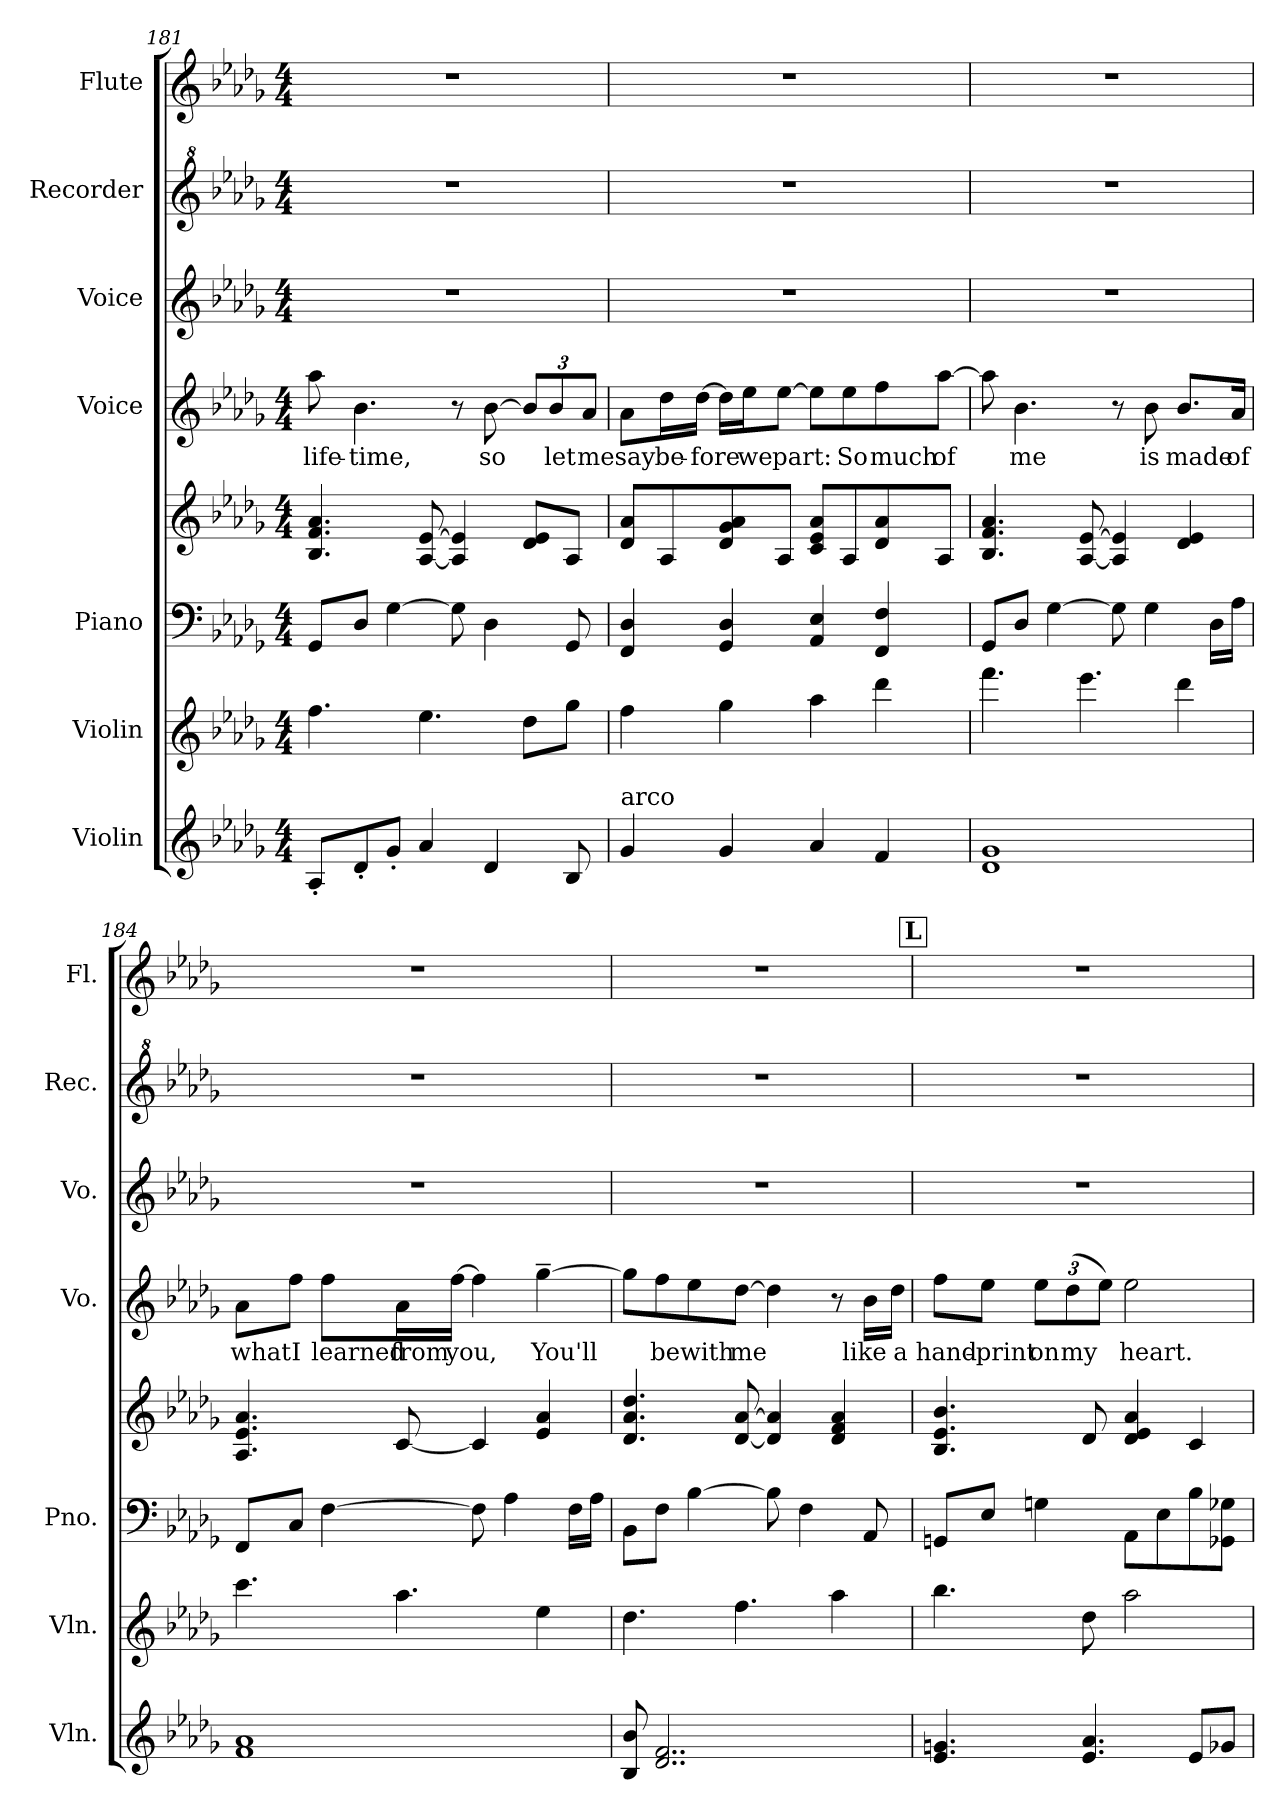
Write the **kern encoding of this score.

**kern	**kern	**kern	**kern	**kern	**text	**kern	**kern	**kern
*part7	*part6	*part5	*part5	*part4	*part4	*part3	*part2	*part1
*staff8	*staff7	*staff6	*staff5	*staff4	*staff4	*staff3	*staff2	*staff1
*I"Violin	*I"Violin	*I"Piano	*	*I"Voice	*	*I"Voice	*I"Recorder	*I"Flute
*I'Vln.	*I'Vln.	*I'Pno.	*	*I'Vo.	*	*I'Vo.	*I'Rec.	*I'Fl.
*clefG2	*clefG2	*clefF4	*clefG2	*clefG2	*	*clefG2	*clefG^2	*clefG2
*k[b-e-a-d-g-]	*k[b-e-a-d-g-]	*k[b-e-a-d-g-]	*k[b-e-a-d-g-]	*k[b-e-a-d-g-]	*	*k[b-e-a-d-g-]	*k[b-e-a-d-g-]	*k[b-e-a-d-g-]
*M4/4	*M4/4	*M4/4	*M4/4	*M4/4	*	*M4/4	*M4/4	*M4/4
=181	=181	=181	=181	=181	=181	=181	=181	=181
8A-'/L	4.ff\	8GG-/L	4.B-/ 4.f/ 4.a-/	8aa-\	life-	1r	1r	1r
8d-'/	.	8D-/J	.	4.b-\	-time,	.	.	.
8g-'/J	.	[4G-\	.	.	.	.	.	.
4a-/	4.ee-\	.	[8A-/ [8e-/	.	.	.	.	.
.	.	8G-\]	4A-/] 4e-/]	8r	.	.	.	.
4d-/	.	4D-\	.	[8b-\	so	.	.	.
*	*	*	*	*Xbrackettup	*	*	*	*
.	8dd-\L	.	8d-/ 8e-/L	12b-/L]	.	.	.	.
.	.	.	.	12b-/	let	.	.	.
8B-/	8gg-\J	8GG-/	8A-/J	.	.	.	.	.
.	.	.	.	12a-/J	me	.	.	.
!!LO:PB:g=z
=182	=182	=182	=182	=182	=182	=182	=182	=182
!LO:TX:a:t=arco	!	!	!	!	!	!	!	!
4g-/	4ff\	4FF/ 4D-/	8d-/ 8a-/L	8a-\L	say	1r	1r	1r
.	.	.	8A-/	16dd-\L	be-	.	.	.
.	.	.	.	[16dd-\JJ	-fore	.	.	.
4g-/	4gg-\	4GG-/ 4D-/	8d-/ 8g-/ 8a-/	16dd-\LL]	.	.	.	.
.	.	.	.	16ee-\J	we	.	.	.
.	.	.	8A-/J	[8ee-\J	part:	.	.	.
4a-/	4aa-\	4AA-/ 4E-/	8c/ 8e-/ 8a-/L	8ee-\L]	.	.	.	.
.	.	.	8A-/	8ee-\	So	.	.	.
4f/	4ddd-\	4FF/ 4F/	8d-/ 8a-/	8ff\	much	.	.	.
.	.	.	8A-/J	[8aa-\J	of	.	.	.
=183	=183	=183	=183	=183	=183	=183	=183	=183
1d- 1g-	4.fff\	8GG-/L	4.B-/ 4.f/ 4.a-/	8aa-\]	.	1r	1r	1r
.	.	8D-/J	.	4.b-\	me	.	.	.
.	.	[4G-\	.	.	.	.	.	.
.	4.eee-\	.	[8A-/ [8e-/	.	.	.	.	.
.	.	8G-\]	4A-/] 4e-/]	8r	.	.	.	.
.	.	4G-\	.	8b-\	is	.	.	.
.	4ddd-\	.	4d-/ 4e-/	8.b-/L	made	.	.	.
.	.	16D-\LL	.	.	.	.	.	.
.	.	16A-\JJ	.	16a-/Jk	of	.	.	.
!!LO:PB:g=z
=184	=184	=184	=184	=184	=184	=184	=184	=184
1f 1a-	4.ccc\	8FF/L	4.A-/ 4.e-/ 4.a-/	8a-\L	what	1r	1r	1r
.	.	8C/J	.	8ff\J	I	.	.	.
.	.	[4F\	.	8ff\L	learned	.	.	.
.	4.aa-\	.	[8c/	16a-\L	from	.	.	.
.	.	.	.	[16ff\JJ	you,	.	.	.
.	.	8F\]	4c/]	4ff\]	.	.	.	.
.	.	4A-\	.	.	.	.	.	.
.	4ee-\	.	4e-/ 4a-/	[4gg-~\	You'll	.	.	.
.	.	16F\LL	.	.	.	.	.	.
.	.	16A-\JJ	.	.	.	.	.	.
=185	=185	=185	=185	=185	=185	=185	=185	=185
8B-/ 8b-/	4.dd-\	8BB-\L	4.d-/ 4.a-/ 4.dd-/	8gg-\L]	.	1r	1r	1r
2..d-/ 2..f/	.	8F\J	.	8ff\	be	.	.	.
.	.	[4B-\	.	8ee-\	with	.	.	.
.	4.ff\	.	[8d-/ [8a-/	[8dd-\J	me	.	.	.
.	.	8B-\]	4d-/] 4a-/]	4dd-\]	.	.	.	.
.	.	4F\	.	.	.	.	.	.
.	4aa-\	.	4d-/ 4f/ 4a-/	8r	.	.	.	.
.	.	8AA-/	.	16b-\LL	like	.	.	.
.	.	.	.	16dd-\JJ	a	.	.	.
!!LO:PB:g=z
!!LO:REH:place=s1:a:B:fs=14:t=L
=186	=186	=186	=186	=186	=186	=186	=186	=186
4.e-/ 4.gn/	4.bb-\	8GGn/L	4.B-/ 4.e-/ 4.b-/	8ff\L	hand-	1r	1r	1r
.	.	8E-/J	.	8ee-\J	-print	.	.	.
.	.	4Gn\	.	12ee-\L	on	.	.	.
.	.	.	.	(12dd-\	my	.	.	.
4.e-/ 4.a-/	8dd-\	.	8d-/	.	.	.	.	.
.	.	.	.	12ee-\J)	.	.	.	.
.	2aa-\	8AA-\L	4d-/ 4e-/ 4a-/	2ee-\	heart.	.	.	.
.	.	8E-\	.	.	.	.	.	.
8e-/L	.	8B-\	4c/	.	.	.	.	.
8g-X/J	.	8GG-X\ 8G-X\J	.	.	.	.	.	.
=	=	=	=	=	=	=	=	=
*-	*-	*-	*-	*-	*-	*-	*-	*-
